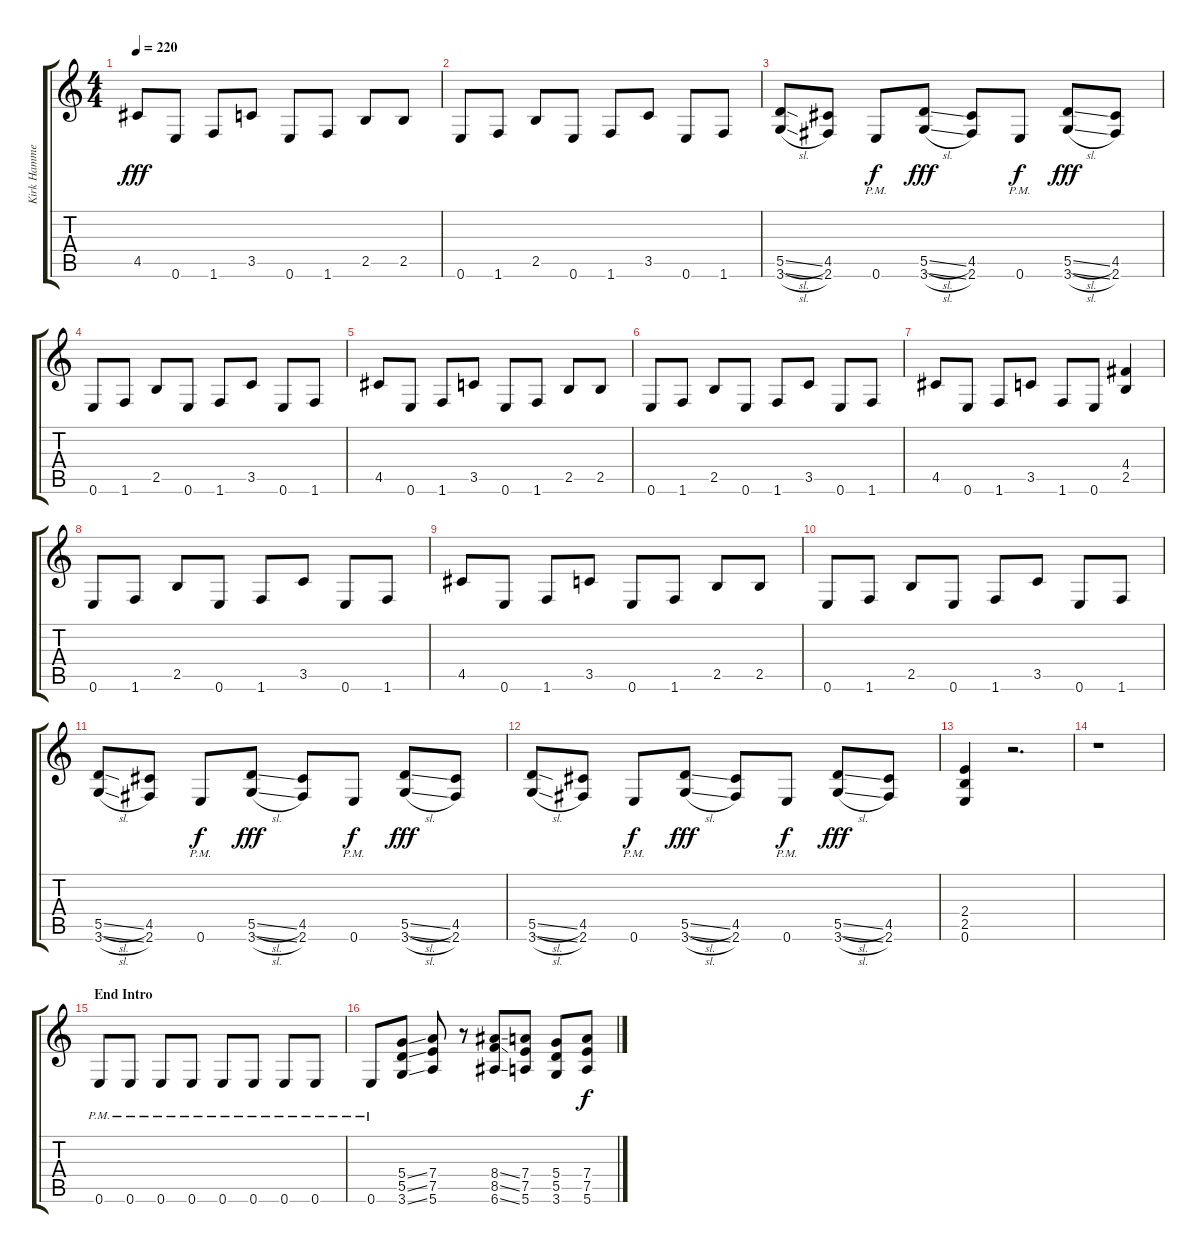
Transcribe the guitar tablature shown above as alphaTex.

\track ("Kirk Hammet" "Kirk Hamme") {instrument distortionguitar}
\staff {score tabs}
\tuning (E4 B3 G3 D3 A2 E2) {hide}
\ts (4 4)
\tempo 220
\clef g2
\ks c
4.5.8{dy fff} 0.6.8 1.6.8 3.5.8 0.6.8 1.6.8 2.5.8 2.5.8 |
0.6.8 1.6.8 2.5.8 0.6.8 1.6.8 3.5.8 0.6.8 1.6.8 |
(5.5{sl} 3.6{sl}).8 (4.5 2.6).8 0.6{pm}.8{dy f} (5.5{sl} 3.6{sl}).8{dy fff} (4.5 2.6).8 0.6{pm}.8{dy f} (5.5{sl} 3.6{sl}).8{dy fff} (4.5 2.6).8 |
0.6.8 1.6.8 2.5.8 0.6.8 1.6.8 3.5.8 0.6.8 1.6.8 |
4.5.8 0.6.8 1.6.8 3.5.8 0.6.8 1.6.8 2.5.8 2.5.8 |
0.6.8 1.6.8 2.5.8 0.6.8 1.6.8 3.5.8 0.6.8 1.6.8 |
4.5.8 0.6.8 1.6.8 3.5.8 1.6.8 0.6.8 (4.4 2.5).4 |
0.6.8 1.6.8 2.5.8 0.6.8 1.6.8 3.5.8 0.6.8 1.6.8 |
4.5.8 0.6.8 1.6.8 3.5.8 0.6.8 1.6.8 2.5.8 2.5.8 |
0.6.8 1.6.8 2.5.8 0.6.8 1.6.8 3.5.8 0.6.8 1.6.8 |
(5.5{sl} 3.6{sl}).8 (4.5 2.6).8 0.6{pm}.8{dy f} (5.5{sl} 3.6{sl}).8{dy fff} (4.5 2.6).8 0.6{pm}.8{dy f} (5.5{sl} 3.6{sl}).8{dy fff} (4.5 2.6).8 |
(5.5{sl} 3.6{sl}).8 (4.5 2.6).8 0.6{pm}.8{dy f} (5.5{sl} 3.6{sl}).8{dy fff} (4.5 2.6).8 0.6{pm}.8{dy f} (5.5{sl} 3.6{sl}).8{dy fff} (4.5 2.6).8 |
(2.4 2.5 0.6).4 r.2{d} |
r.1 |
\section ("" "End Intro")
0.6{pm}.8 0.6{pm}.8 0.6{pm}.8 0.6{pm}.8 0.6{pm}.8 0.6{pm}.8 0.6{pm}.8 0.6{pm}.8 |
0.6{pm}.8 (5.4{ss} 5.5{ss} 3.6{ss}).8 (7.4 7.5 5.6).8 r.8 (8.4{ss} 8.5{ss} 6.6{ss}).8 (7.4 7.5 5.6).8 (5.4 5.5 3.6).8 (7.4 7.5 5.6).8{dy f}
